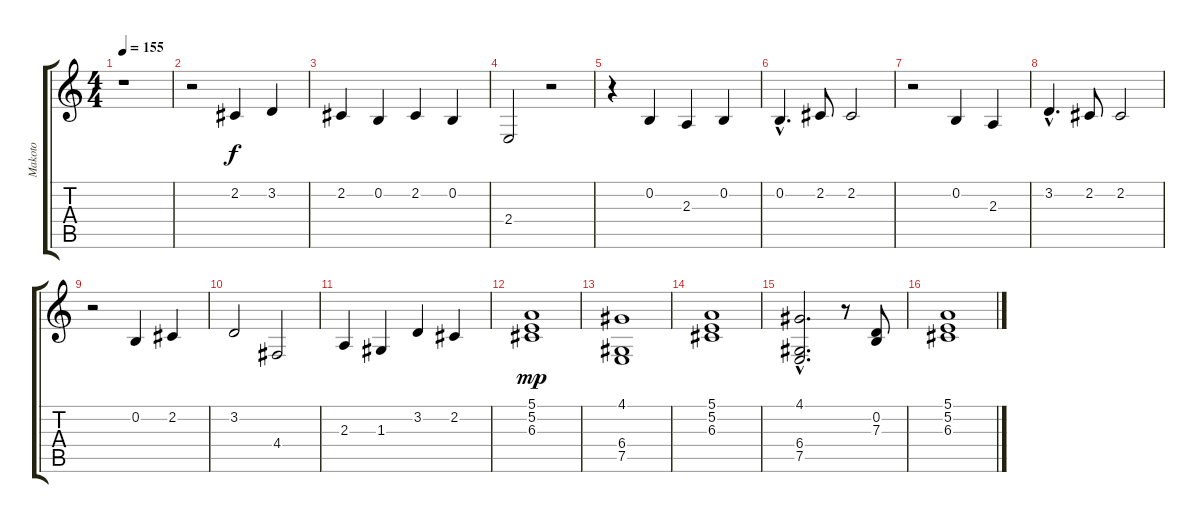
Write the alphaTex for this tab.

\track ("Makoto" "Makoto") {instrument violin}
\staff {score tabs}
\tuning (E4 B3 G3 D3 A2 E2) {hide}
\ts (4 4)
\tempo 155
\clef g2
\ks c
r.1{dy f} |
r.2 2.2.4 3.2.4 |
2.2.4 0.2.4 2.2.4 0.2.4 |
2.4.2 r.2 |
r.4 0.2.4 2.3.4 0.2.4 |
0.2{hac}.4{d} 2.2.8 2.2.2 |
r.2 0.2.4 2.3.4 |
3.2{hac}.4{d} 2.2.8 2.2.2 |
r.2 0.2.4 2.2.4 |
3.2.2 4.4.2 |
2.3.4 1.3.4 3.2.4 2.2.4 |
(5.1 5.2 6.3).1{dy mp} |
(4.1 6.4 7.5).1 |
(5.1 5.2 6.3).1 |
(4.1{hac} 6.4{hac} 7.5{hac}).2{d} r.8 (0.2 7.3).8 |
(5.1 5.2 6.3).1
